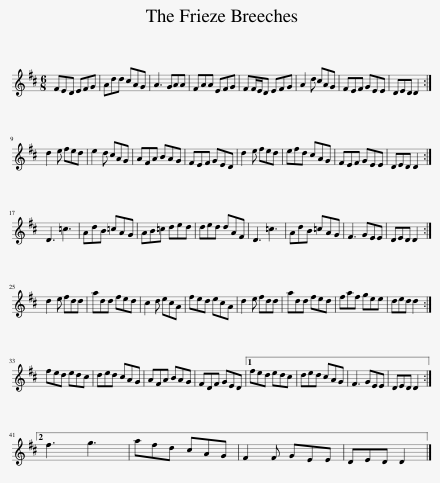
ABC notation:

X:1
L:1/8
M:6/8
I:linebreak $
K:D
V:1 treble
V:1
 FED EFG | Add cAG | A3 GAA | FAA EFG | FF/E/D EFG | %5
 A2 d cAG | FEF GEE | DED D2 :|$ d2 e fed | e2 d cAG | %10
 AFA BAG | FEF GED | d2 e fed | efd cAG | FEF GEE | %15
 DED D2 :|$ D3 =c3 | AdB =cAG | AB=c ded | ded dAF | %20
 D3 =c3 | AdB =cAG | F3 GEE | DED D2 :|$ d2 e fdd | %25
 add fed | c2 d ecA | fed ecA | d2 e fdd | add fed | %30
 faf gee | ded d2 :|$ fed edc | ded cAG | AFA BAG | %35
 FDF GED |1 fed edc | ded cAG | F3 GEE | DED D2 :|2$ %40
 f3 g3 | afd cAG | F2 F GEE | DED D2 |] %44
